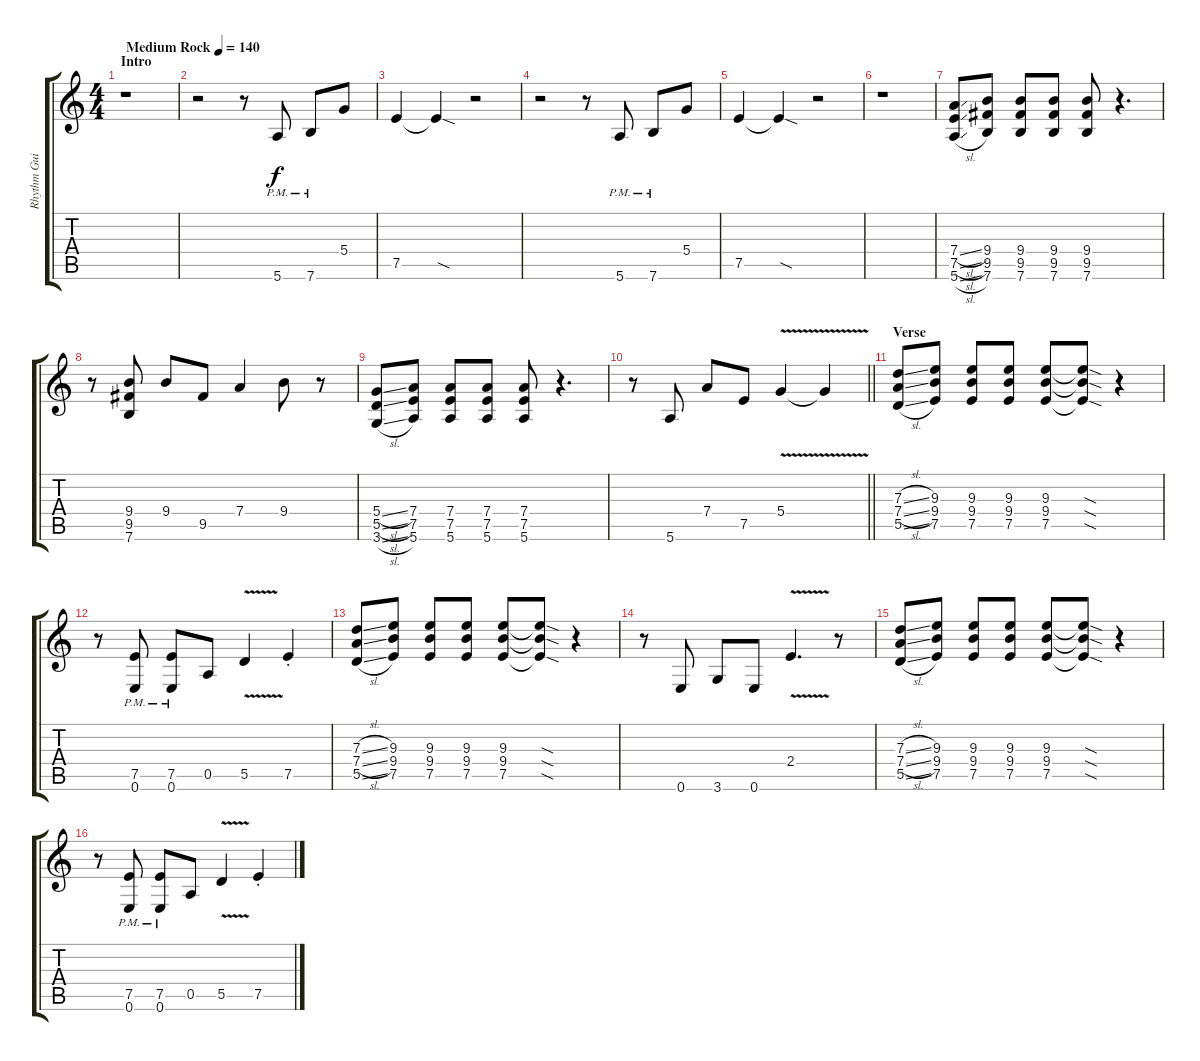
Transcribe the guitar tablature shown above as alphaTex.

\track ("Rhythm Guitar" "Rhythm Gui") {instrument overdrivenguitar}
\staff {score tabs}
\tuning (E4 B3 G3 D3 A2 E2) {hide}
\ts (4 4)
\section ("" "Intro")
\tempo (140 "Medium Rock")
\clef g2
\ks c
r.1{dy f instrument overdrivenguitar} |
r.2 r.8 5.6{pm}.8 7.6{pm}.8 5.4.8 |
7.5.4 7.5{sod t}.4 r.2 |
r.2 r.8 5.6{pm}.8 7.6{pm}.8 5.4.8 |
7.5.4 7.5{sod t}.4 r.2 |
r.1 |
(7.4{sl} 7.5{sl} 5.6{sl}).8 (9.4 9.5 7.6).8 (9.4 9.5 7.6).8 (9.4 9.5 7.6).8 (9.4 9.5 7.6).8 r.4{d} |
r.8 (9.4 9.5 7.6).8 9.4.8 9.5.8 7.4.4 9.4.8 r.8 |
(5.4{sl} 5.5{sl} 3.6{sl}).8 (7.4 7.5 5.6).8 (7.4 7.5 5.6).8 (7.4 7.5 5.6).8 (7.4 7.5 5.6).8 r.4{d} |
\barLineRight lightlight
r.8 5.6.8 7.4.8 7.5.8 5.4{v}.4 5.4{t}.4 |
\section ("" "Verse")
(7.3{sl} 7.4{sl} 5.5{sl}).8 (9.3 9.4 7.5).8 (9.3 9.4 7.5).8 (9.3 9.4 7.5).8 (9.3 9.4 7.5).8 (9.3{sod t} 9.4{sod t} 7.5{sod t}).8 r.4 |
r.8 (7.5{pm} 0.6{pm}).8 (7.5{pm} 0.6{pm}).8 0.5.8 5.5{v}.4 7.5{st}.4 |
(7.3{sl} 7.4{sl} 5.5{sl}).8 (9.3 9.4 7.5).8 (9.3 9.4 7.5).8 (9.3 9.4 7.5).8 (9.3 9.4 7.5).8 (9.3{sod t} 9.4{sod t} 7.5{sod t}).8 r.4 |
r.8 0.6.8 3.6.8 0.6.8 2.4{v}.4{d} r.8 |
(7.3{sl} 7.4{sl} 5.5{sl}).8 (9.3 9.4 7.5).8 (9.3 9.4 7.5).8 (9.3 9.4 7.5).8 (9.3 9.4 7.5).8 (9.3{sod t} 9.4{sod t} 7.5{sod t}).8 r.4 |
r.8 (7.5{pm} 0.6{pm}).8 (7.5{pm} 0.6{pm}).8 0.5.8 5.5{v}.4 7.5{st}.4
